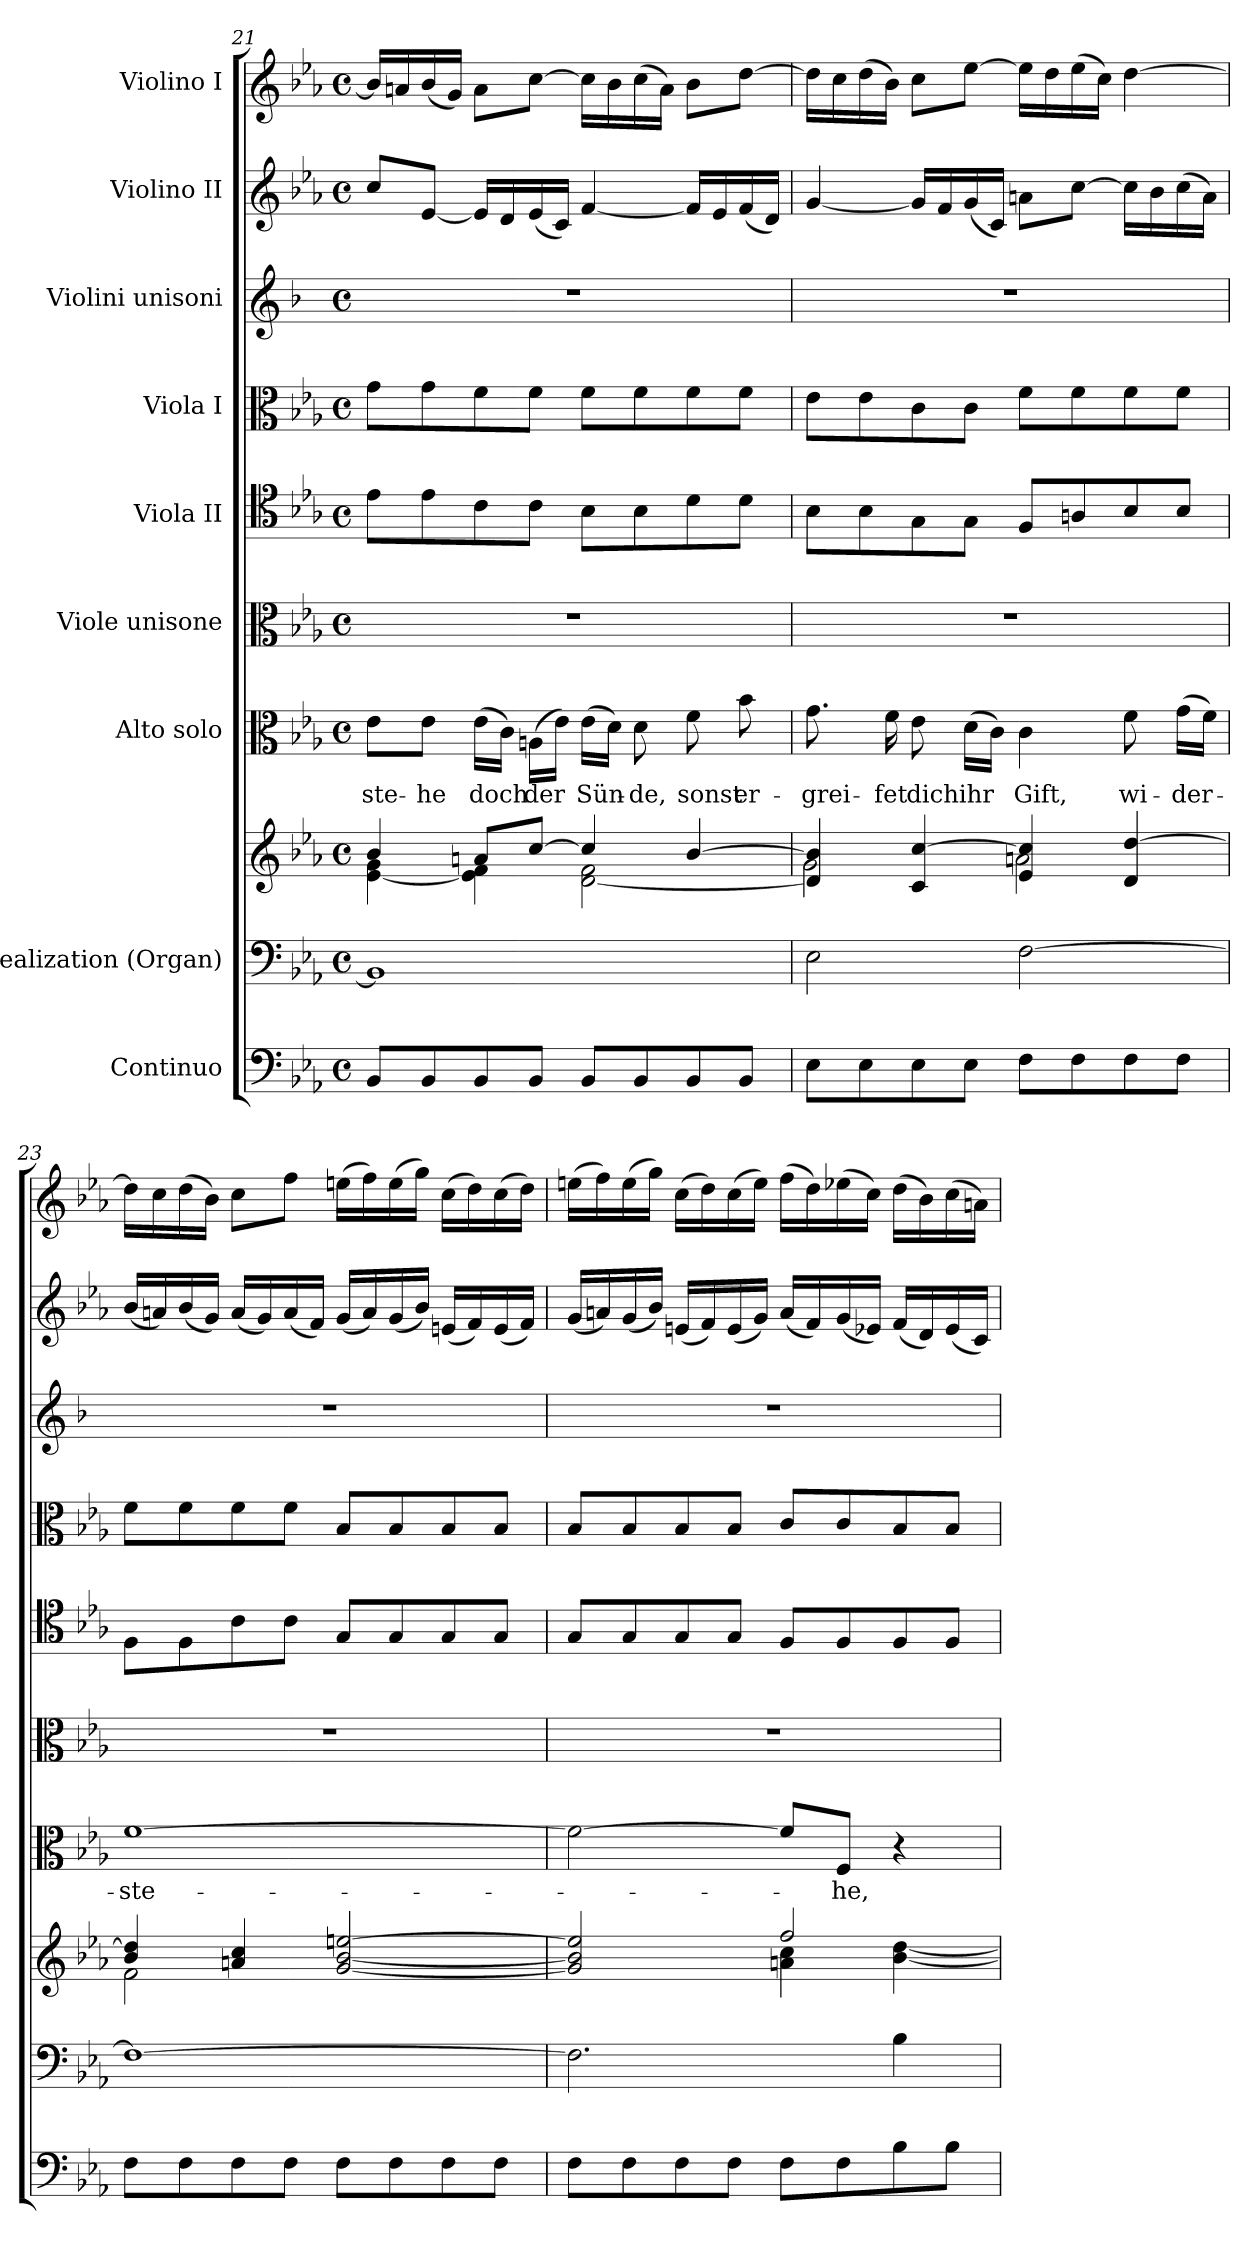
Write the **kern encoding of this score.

**kern	**kern	**kern	**kern	**text	**kern	**kern	**kern	**kern	**kern	**kern
*part9	*part8	*part8	*part7	*part7	*part6	*part5	*part4	*part3	*part2	*part1
*staff10	*staff9	*staff8	*staff7	*staff7	*staff6	*staff5	*staff4	*staff3	*staff2	*staff1
*I"Continuo	*I"Realization (Organ)	*	*I"Alto solo	*	*I"Viole unisone	*I"Viola II	*I"Viola I	*I"Violini unisoni	*I"Violino II	*I"Violino I
*clefF4	*clefF4	*clefG2	*clefC3	*	*clefC3	*clefC4	*clefC3	*clefG2	*clefG2	*clefG2
*	*	*	*	*	*	*	*	*ITrd1c2	*	*
*k[b-e-a-]	*k[b-e-a-]	*k[b-e-a-]	*k[b-e-a-]	*	*k[b-e-a-]	*k[b-e-a-]	*k[b-e-a-]	*k[b-e-a-]	*k[b-e-a-]	*k[b-e-a-]
*M4/4	*M4/4	*M4/4	*M4/4	*	*M4/4	*M4/4	*M4/4	*M4/4	*M4/4	*M4/4
*met(c)	*met(c)	*met(c)	*met(c)	*	*met(c)	*met(c)	*met(c)	*met(c)	*met(c)	*met(c)
=21	=21	=21	=21	=21	=21	=21	=21	=21	=21	=21
*	*	*^	*	*	*	*	*	*	*	*
!	!	!	!	!	!LO:LY:b	!	!	!	!	!	!
8BB-/L	1BB-]	4b-/	[4e-\ 4g\	8e-\L	-ste-	1r	8e-\L	8g\L	1r	8cc/L	16b-/LL]
.	.	.	.	.	.	.	.	.	.	.	16an/
!	!	!	!	!	!LO:LY:b	!	!	!	!	!	!
8BB-/	.	.	.	8e-\J	-he	.	8e-\	8g\	.	[8e-/J	(<16b-/
.	.	.	.	.	.	.	.	.	.	.	16g/JJ)
!	!	!	!	!	!LO:LY:b	!	!	!	!	!	!
8BB-/	.	8an/L	4e-\] 4f\	(>16e-\LL	doch	.	8c\	8f\	.	16e-/LL]	8a\L
.	.	.	.	16c\JJ)	.	.	.	.	.	16d/	.
!	!	!	!	!	!LO:LY:b	!	!	!	!	!	!
8BB-/J	.	[8cc/J	.	(>16An\LL	der	.	8c\J	8f\J	.	(<16e-/	[8cc\J
.	.	.	.	16e-\JJ)	.	.	.	.	.	16c/JJ)	.
!	!	!	!	!	!LO:LY:b	!	!	!	!	!	!
8BB-/L	.	4cc/]	[2d\ 2f\	(>16e-\LL	Sün-	.	8B-\L	8f\L	.	[4f/	16cc\LL]
.	.	.	.	16d\JJ)	.	.	.	.	.	.	16b-\
!	!	!	!	!	!LO:LY:b	!	!	!	!	!	!
8BB-/	.	.	.	8d\	-de,	.	8B-\	8f\	.	.	(>16cc\
.	.	.	.	.	.	.	.	.	.	.	16a\JJ)
!	!	!	!	!	!LO:LY:b	!	!	!	!	!	!
8BB-/	.	[4b-/	.	8f\	sonst	.	8d\	8f\	.	16f/LL]	8b-\L
.	.	.	.	.	.	.	.	.	.	16e-/	.
!	!	!	!	!	!LO:LY:b	!	!	!	!	!	!
8BB-/J	.	.	.	8b-\	er-	.	8d\J	8f\J	.	(<16f/	[8dd\J
.	.	.	.	.	.	.	.	.	.	16d/JJ)	.
!!LO:LB:g=z
=22	=22	=22	=22	=22	=22	=22	=22	=22	=22	=22	=22
!	!	!	!	!	!LO:LY:b	!	!	!	!	!	!
8E-\L	2E-\	4d/] 4b-/]	2g\	8.g\	-grei-	1r	8B-\L	8e-\L	1r	[4g/	16dd\LL]
.	.	.	.	.	.	.	.	.	.	.	16cc\
8E-\	.	.	.	.	.	.	8B-\	8e-\	.	.	(>16dd\
!	!	!	!	!	!LO:LY:b	!	!	!	!	!	!
.	.	.	.	16f\	-fet	.	.	.	.	.	16b-\JJ)
!	!	!	!	!	!LO:LY:b	!	!	!	!	!	!
8E-\	.	4c/ [4cc/	.	8e-\	dich	.	8G\	8c\	.	16g/LL]	8cc\L
.	.	.	.	.	.	.	.	.	.	16f/	.
!	!	!	!	!	!LO:LY:b	!	!	!	!	!	!
8E-\J	.	.	.	(>16d\LL	ihr	.	8G\J	8c\J	.	(<16g/	[8ee-\J
.	.	.	.	16c\JJ)	.	.	.	.	.	16c/JJ)	.
!	!	!	!	!	!LO:LY:b	!	!	!	!	!	!
8F\L	[2F\	4e-/ 4cc/]	2an\	4c\	Gift,	.	8F/L	8f\L	.	8an\L	16ee-\LL]
.	.	.	.	.	.	.	.	.	.	.	16dd\
8F\	.	.	.	.	.	.	8An/	8f\	.	[8cc\J	(>16ee-\
.	.	.	.	.	.	.	.	.	.	.	16cc\JJ)
!	!	!	!	!	!LO:LY:b	!	!	!	!	!	!
8F\	.	4d/ [4dd/	.	8f\	wi-	.	8B-/	8f\	.	16cc\LL]	[4dd\
.	.	.	.	.	.	.	.	.	.	16b-\	.
!	!	!	!	!	!LO:LY:b	!	!	!	!	!	!
8F\J	.	.	.	(>16g\LL	-der-	.	8B-/J	8f\J	.	(>16cc\	.
.	.	.	.	16f\JJ)	.	.	.	.	.	16a\JJ)	.
=23	=23	=23	=23	=23	=23	=23	=23	=23	=23	=23	=23
!	!	!	!	!	!LO:LY:b	!	!	!	!	!	!
8F\L	1F_	4b-/ 4dd/]	2f\	[1f	-ste-	1r	8F\L	8f\L	1r	(<16b-/LL	16dd\LL]
.	.	.	.	.	.	.	.	.	.	16an/)	16cc\
8F\	.	.	.	.	.	.	8F\	8f\	.	(<16b-/	(>16dd\
.	.	.	.	.	.	.	.	.	.	16g/JJ)	16b-\JJ)
8F\	.	4an/ 4cc/	.	.	.	.	8c\	8f\	.	(<16a/LL	8cc\L
.	.	.	.	.	.	.	.	.	.	16g/)	.
8F\J	.	.	.	.	.	.	8c\J	8f\J	.	(<16a/	8ff\J
.	.	.	.	.	.	.	.	.	.	16f/JJ)	.
8F\L	.	[2g/ [2b-/ [2een/	2ryy	.	.	.	8G/L	8B-/L	.	(<16g/LL	(>16een\LL
.	.	.	.	.	.	.	.	.	.	16a/)	16ff\)
8F\	.	.	.	.	.	.	8G/	8B-/	.	(<16g/	(>16ee\
.	.	.	.	.	.	.	.	.	.	16b-/JJ)	16gg\JJ)
8F\	.	.	.	.	.	.	8G/	8B-/	.	(<16en/LL	(>16cc\LL
.	.	.	.	.	.	.	.	.	.	16f/)	16dd\)
8F\J	.	.	.	.	.	.	8G/J	8B-/J	.	(<16e/	(>16cc\
.	.	.	.	.	.	.	.	.	.	16f/JJ)	16dd\JJ)
=24	=24	=24	=24	=24	=24	=24	=24	=24	=24	=24	=24
8F\L	2.F\]	2g/] 2b-/] 2ee/]	2ryy	2f\_	.	1r	8G/L	8B-/L	1r	(<16g/LL	(>16een\LL
.	.	.	.	.	.	.	.	.	.	16an/)	16ff\)
8F\	.	.	.	.	.	.	8G/	8B-/	.	(<16g/	(>16ee\
.	.	.	.	.	.	.	.	.	.	16b-/JJ)	16gg\JJ)
8F\	.	.	.	.	.	.	8G/	8B-/	.	(<16en/LL	(>16cc\LL
.	.	.	.	.	.	.	.	.	.	16f/)	16dd\)
8F\J	.	.	.	.	.	.	8G/J	8B-/J	.	(<16e/	(>16cc\
.	.	.	.	.	.	.	.	.	.	16g/JJ)	16ee\JJ)
8F\L	.	2ff/	4an\ 4cc\	8f/L]	.	.	8F/L	8c/L	.	(<16a/LL	(>16ff\LL
.	.	.	.	.	.	.	.	.	.	16f/)	16dd\)
!	!	!	!	!	!LO:LY:b	!	!	!	!	!	!
8F\	.	.	.	8F/J	-he,	.	8F/	8c/	.	(<16g/	(>16ee-X\
.	.	.	.	.	.	.	.	.	.	16e-X/JJ)	16cc\JJ)
8B-\	4B-\	.	[4b-\ [4dd\	4r	.	.	8F/	8B-/	.	(<16f/LL	(>16dd\LL
.	.	.	.	.	.	.	.	.	.	16d/)	16b-\)
8B-\J	.	.	.	.	.	.	8F/J	8B-/J	.	(<16e-/	(>16cc\
.	.	.	.	.	.	.	.	.	.	16c/JJ)	16an\JJ)
*	*	*v	*v	*	*	*	*	*	*	*	*
=	=	=	=	=	=	=	=	=	=	=
*-	*-	*-	*-	*-	*-	*-	*-	*-	*-	*-
